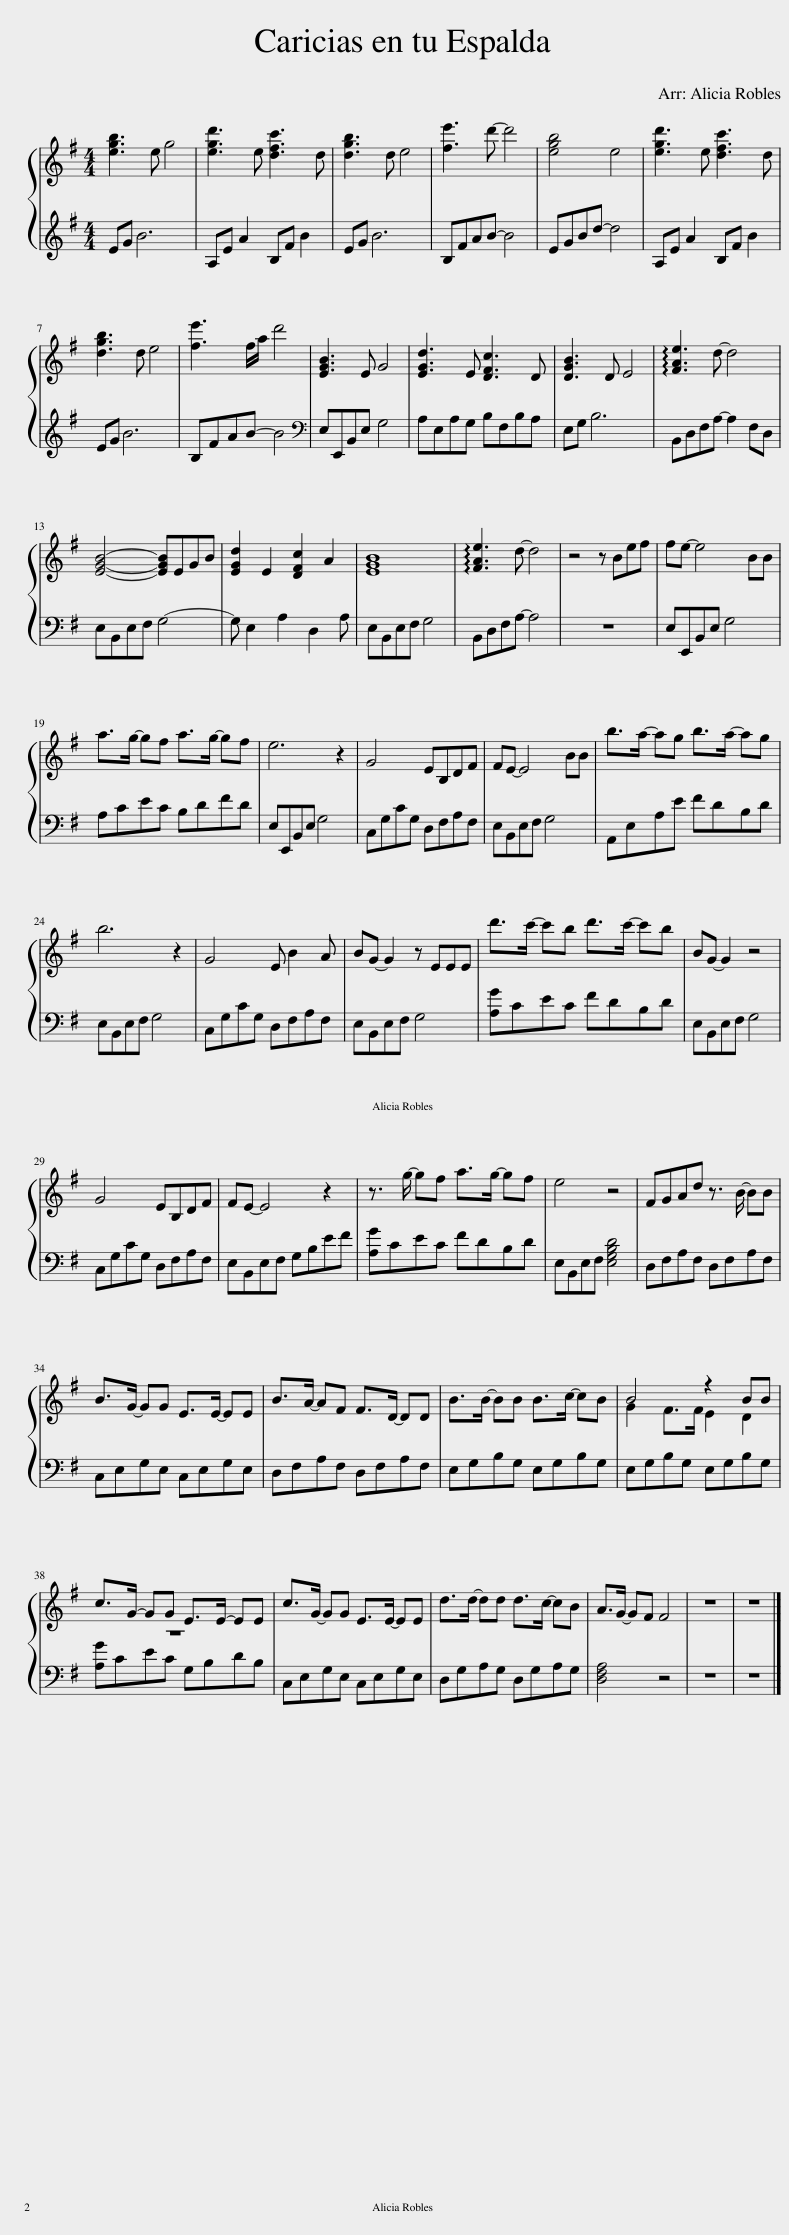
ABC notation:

X:1
%%score { ( 1 3 ) | 2 }
L:1/8
M:4/4
I:linebreak $
K:G
V:1 treble
V:3 treble
V:2 treble
V:1
 [egb]3 e g4 | [egd']3 e [dfc']3 d | [dgb]3 d e4 | [fe']3 d'- d'4 | [egb]4 e4 | %5
 [egd']3 e [dfc']3 d |$ [dgb]3 d e4 | [fe']3 f/a/ d'4 | [EGB]3 E G4 | [EGd]3 E [DFc]3 D | %10
 [DGB]3 D E4 | !arpeggio![FAe]3 d- d4 |$ [EGB]4- [EGB]EGB | [EGd]2 E2 [DFc]2 A2 | [EGB]8 | %15
 !arpeggio![FAe]3 d- d4 | z4 z Bef | fe- e4 BB |$ a>g- gf a>g- gf | e6 z2 | %20
 G4 EB,DF | FE- E4 BB | b>a- ag b>a- ag |$ b6 z2 | G4 E B2 A | %25
 BG- G2 z EEE | d'>c'- c'b d'>c'- c'b | BG- G2 z4 |$ G4 EB,DF | FE- E4 z2 | %30
 z3/2 g/- gf a>g- gf | e4 z4 | FGAd z3/2 B/- BB |$ B>G- GG E>E- EE | B>A- AF F>D- DD | %35
 B>B- BB B>c- cB | B4 z2 BB |$ c>G- GG E>E- EE | c>G- GG E>E- EE | d>d- dd d>c- cB | %40
 A>G- GF F4 | z8 | z8 |] %43
V:2
 EG B6 | A,E A2 B,F B2 | EG B6 | B,FAB- B4 | EGBd- d4 | %5
 A,E A2 B,F B2 |$ EG B6 | B,FAB- B4 |[K:bass] E,E,,B,,E, G,4 | A,E,A,G, B,F,B,A, | %10
 E,G, B,6 | B,,D,F,A,- A,2 F,D, |$ E,B,,E,F, G,4- | G, E,2 A,2 D,2 A, | E,B,,E,F, G,4 | %15
 B,,D,F,A,- A,4 | z8 | E,E,,B,,E, G,4 |$ A,CEC B,DFD | E,E,,B,,E, G,4 | %20
 C,G,CG, D,F,A,F, | E,B,,E,F, G,4 | A,,E,A,E FDB,D |$ E,B,,E,F, G,4 | C,G,CG, D,F,A,F, | %25
 E,B,,E,F, G,4 | [A,G]CEC FDB,D | E,B,,E,F, G,4 |$ C,G,CG, D,F,A,F, | E,B,,E,F, G,B,EF | %30
 [A,G]CEC FDB,D | E,B,,E,F, [E,G,B,D]4 | D,F,A,F, D,F,A,F, |$ C,E,G,E, C,E,G,E, | D,F,A,F, D,F,A,F, | %35
 E,G,B,G, E,G,B,G, | E,G,B,G, E,G,B,G, |$ [A,G]CEC G,B,DB, | C,E,G,E, C,E,G,E, | D,G,A,G, D,G,A,G, | %40
 [D,F,A,]4 z4 | z8 | z8 |] %43
V:3
 x8 | x8 | x8 | x8 | x8 | %5
 x8 |$ x8 | x8 | x8 | x8 | %10
 x8 | x8 |$ x8 | x8 | x8 | %15
 x8 | x8 | x8 |$ x8 | x8 | %20
 x8 | x8 | x8 |$ x8 | x8 | %25
 x8 | x8 | x8 |$ x8 | x8 | %30
 x8 | x8 | x8 |$ x8 | x8 | %35
 x8 | G2 F>F E2 D2 |$ z8 | x8 | x8 | %40
 x8 | x8 | x8 |] %43
